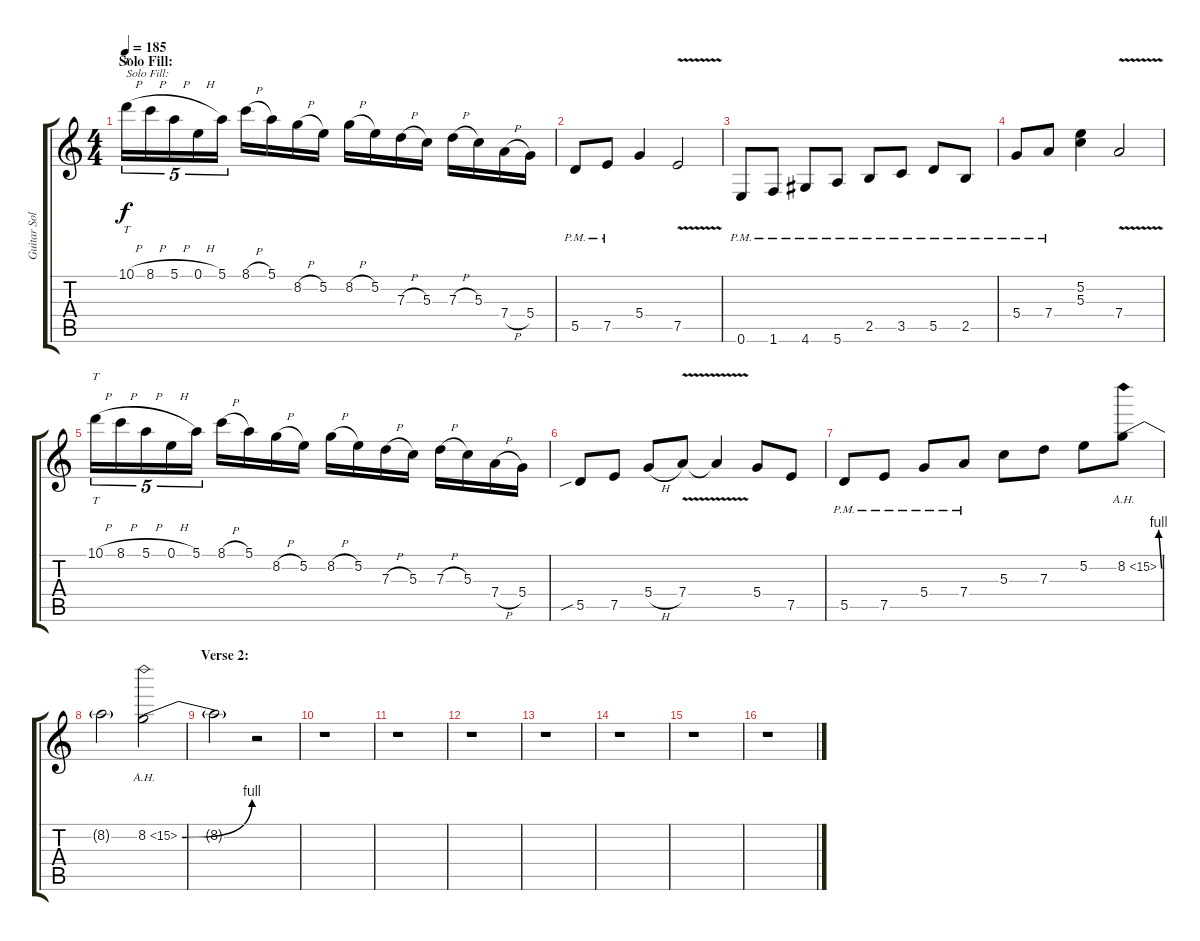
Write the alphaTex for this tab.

\track ("Guitar Solo's" "Guitar Sol") {instrument distortionguitar}
\staff {score tabs}
\tuning (E4 B3 G3 D3 A2 E2) {hide}
\ts (4 4)
\section ("" "Solo Fill:")
\tempo 185
\clef g2
\ks c
10.1{h}.16{tt tu (5 4) txt "Solo Fill:" dy f} 8.1{h}.16{tu (5 4)} 5.1{h}.16{tu (5 4)} 0.1{h}.16{tu (5 4)} 5.1.16{tu (5 4)} 8.1{h}.16 5.1.16 8.2{h}.16 5.2.16 8.2{h}.16 5.2.16 7.3{h}.16 5.3.16 7.3{h}.16 5.3.16 7.4{h}.16 5.4.16 |
5.5{pm}.8 7.5{pm}.8 5.4.4 7.5{v}.2 |
0.6{pm}.8 1.6{pm}.8 4.6{pm}.8 5.6{pm}.8 2.5{pm}.8 3.5{pm}.8 5.5{pm}.8 2.5{pm}.8 |
5.4{pm}.8 7.4{pm}.8 (5.2 5.3).4 7.4{v}.2 |
10.1{h}.16{tt tu (5 4)} 8.1{h}.16{tu (5 4)} 5.1{h}.16{tu (5 4)} 0.1{h}.16{tu (5 4)} 5.1.16{tu (5 4)} 8.1{h}.16 5.1.16 8.2{h}.16 5.2.16 8.2{h}.16 5.2.16 7.3{h}.16 5.3.16 7.3{h}.16 5.3.16 7.4{h}.16 5.4.16 |
5.5{sib}.8 7.5.8 5.4{h}.8 7.4{v}.8 7.4{t}.4 5.4.8 7.5.8 |
5.5{pm}.8 7.5{pm}.8 5.4{pm}.8 7.4{pm}.8 5.3.8 7.3.8 5.2.8 8.2{be (bend 0 0 60 4) ah 7}.8 |
8.2{t}.2 8.2{be (bend 0 0 60 4) ah 7}.2 |
\section ("" "Verse 2:")
8.2{t}.2 r.2 |
r.1 |
r.1 |
r.1 |
r.1 |
r.1 |
r.1 |
r.1
